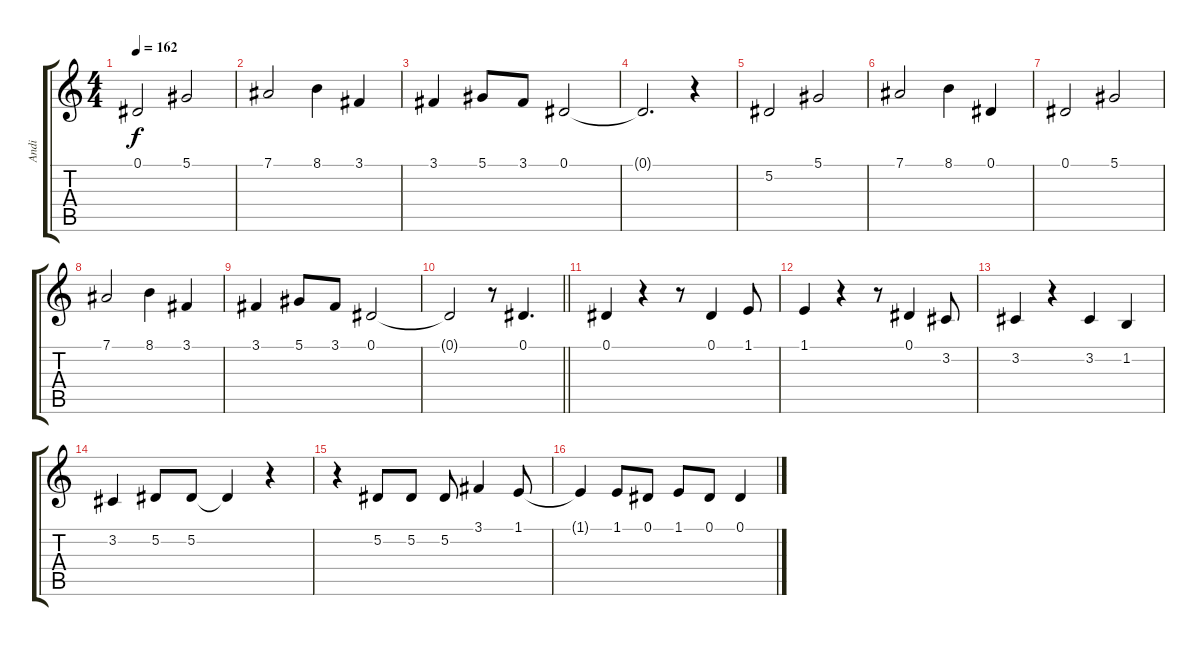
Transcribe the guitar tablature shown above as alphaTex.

\track ("Andi" "Andi") {instrument lead1square}
\staff {score tabs}
\tuning (Eb4 Bb3 Gb3 Db3 Ab2 Eb2) {hide}
\ts (4 4)
\tempo 162
\clef g2
\ks aminor
0.1.2{dy f} 5.1.2 |
7.1.2 8.1.4 3.1.4 |
3.1.4 5.1.8 3.1.8 0.1.2 |
0.1{t}.2{d} r.4 |
5.2.2 5.1.2 |
7.1.2 8.1.4 0.1.4 |
0.1.2 5.1.2 |
7.1.2 8.1.4 3.1.4 |
3.1.4 5.1.8 3.1.8 0.1.2 |
\barLineRight lightlight
0.1{t}.2 r.8 0.1.4{d} |
0.1.4 r.4 r.8 0.1.4 1.1.8 |
1.1.4 r.4 r.8 0.1.4 3.2.8 |
3.2.4 r.4 3.2.4 1.2.4 |
3.2.4 5.2.8 5.2.8 5.2{t}.4 r.4 |
r.4 5.2.8 5.2.8 5.2.8 3.1.4 1.1.8 |
1.1{t}.4 1.1.8 0.1.8 1.1.8 0.1.8 0.1.4
